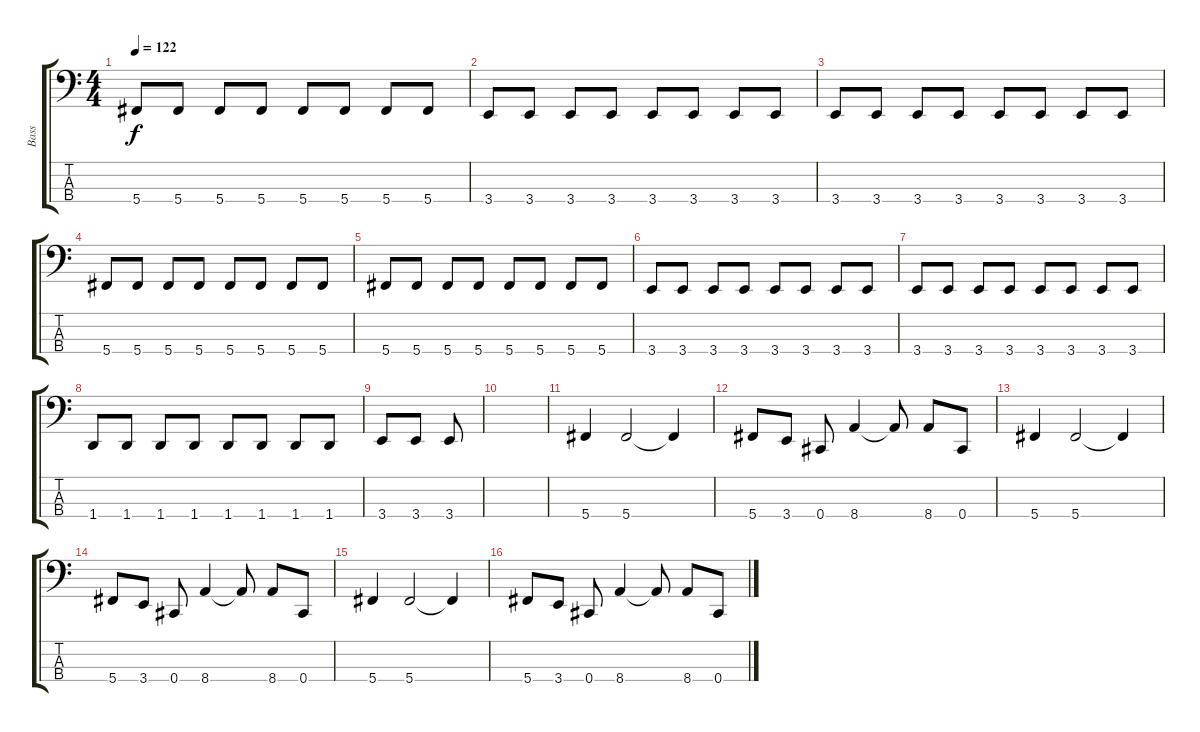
\track ("Bass" "Bass") {instrument electricbasspick}
\staff {score tabs}
\tuning (Gb2 Db2 Ab1 Db1) {hide}
\ts (4 4)
\tempo 122
\clef f4
\ks c
5.4.8{dy f} 5.4.8 5.4.8 5.4.8 5.4.8 5.4.8 5.4.8 5.4.8 |
3.4.8 3.4.8 3.4.8 3.4.8 3.4.8 3.4.8 3.4.8 3.4.8 |
3.4.8 3.4.8 3.4.8 3.4.8 3.4.8 3.4.8 3.4.8 3.4.8 |
5.4.8 5.4.8 5.4.8 5.4.8 5.4.8 5.4.8 5.4.8 5.4.8 |
5.4.8 5.4.8 5.4.8 5.4.8 5.4.8 5.4.8 5.4.8 5.4.8 |
3.4.8 3.4.8 3.4.8 3.4.8 3.4.8 3.4.8 3.4.8 3.4.8 |
3.4.8 3.4.8 3.4.8 3.4.8 3.4.8 3.4.8 3.4.8 3.4.8 |
1.4.8 1.4.8 1.4.8 1.4.8 1.4.8 1.4.8 1.4.8 1.4.8 |
3.4.8 3.4.8 3.4.8 |
|
5.4.4 5.4.2 5.4{t}.4 |
5.4.8 3.4.8 0.4.8 8.4.4 8.4{t}.8 8.4.8 0.4.8 |
5.4.4 5.4.2 5.4{t}.4 |
5.4.8 3.4.8 0.4.8 8.4.4 8.4{t}.8 8.4.8 0.4.8 |
5.4.4 5.4.2 5.4{t}.4 |
5.4.8 3.4.8 0.4.8 8.4.4 8.4{t}.8 8.4.8 0.4.8
